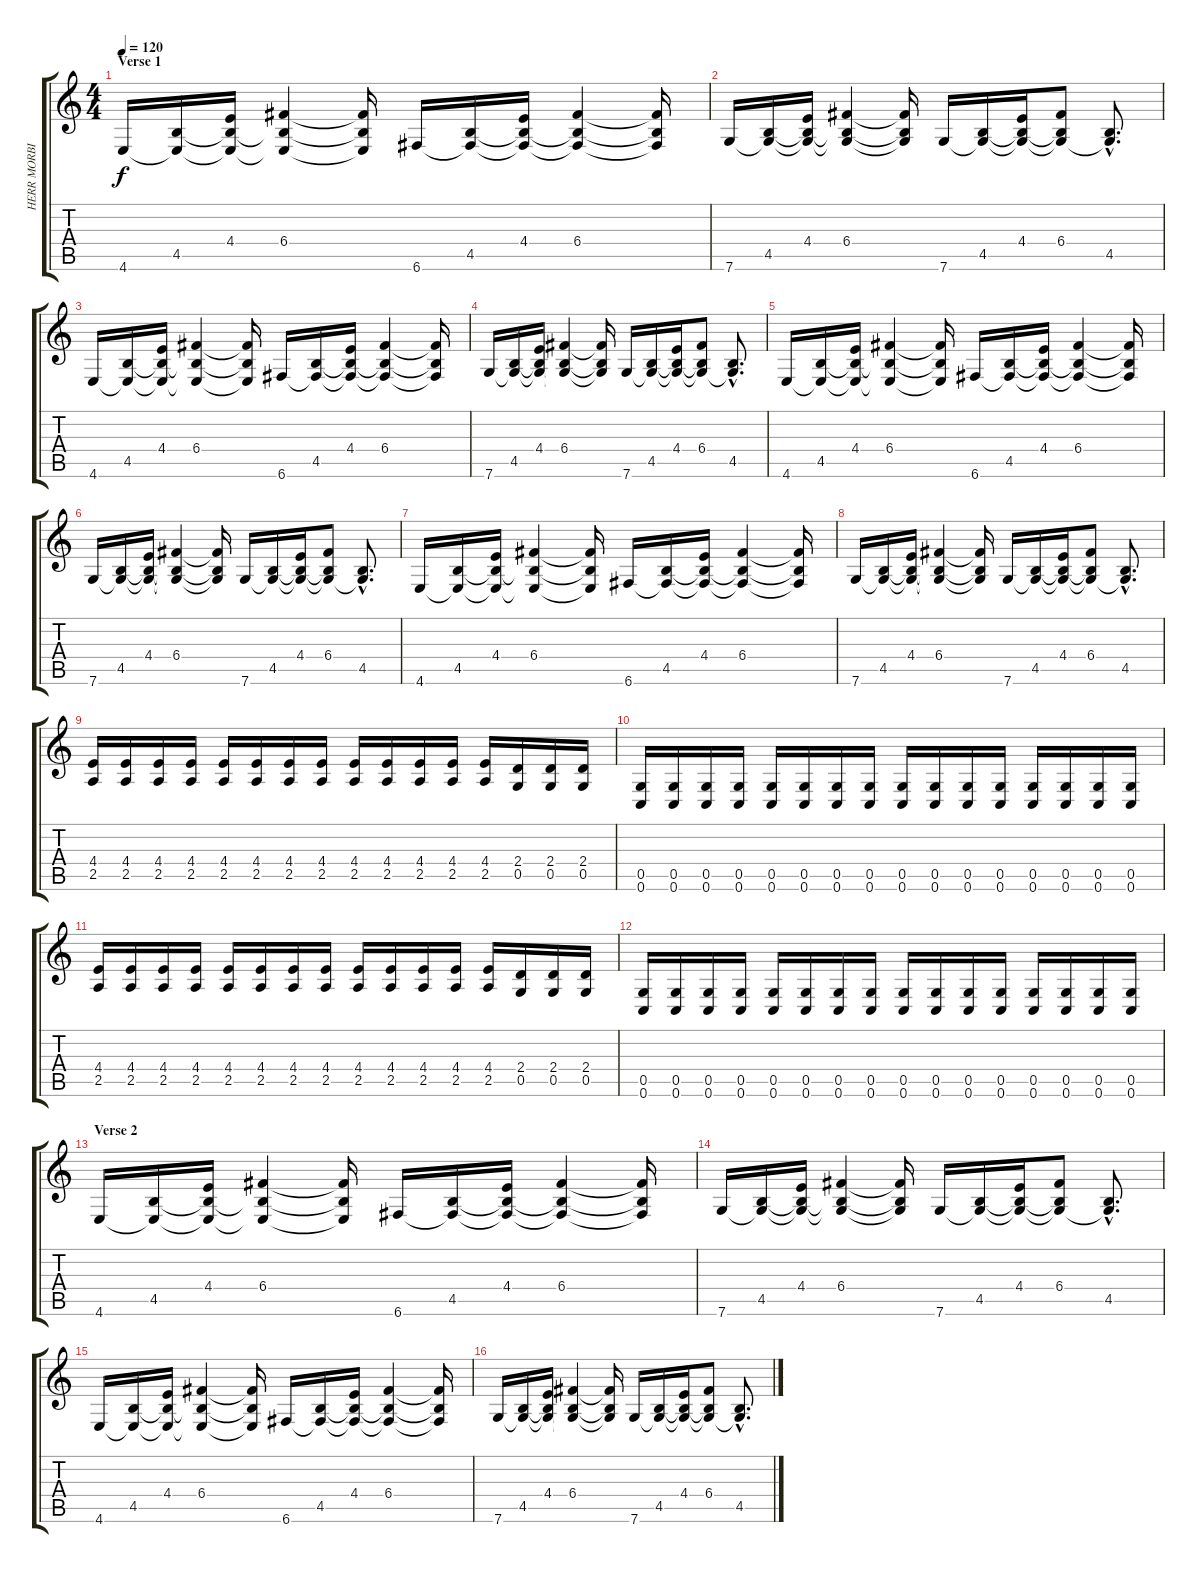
\track ("HERR MORBID" "HERR MORBI") {instrument distortionguitar}
\staff {score tabs}
\tuning (D4 Gb3 F3 C3 G2 C2) {hide}
\ts (4 4)
\section ("" "Verse 1")
\tempo 120
\clef g2
\ks c
4.6.16{dy f} (4.5 4.6{t}).16 (4.4 4.5{t} 4.6{t}).16 (6.4 4.5{t} 4.6{t}).4 (6.4{t} 4.5{t} 4.6{t}).16 6.6.16 (4.5 6.6{t}).16 (4.4 4.5{t} 6.6{t}).16 (6.4 4.5{t} 6.6{t}).4 (6.4{t} 4.5{t} 6.6{t}).16 |
7.6.16 (4.5 7.6{t}).16 (4.4 4.5{t} 7.6{t}).16 (6.4 4.5{t} 7.6{t}).4 (6.4{t} 4.5{t} 7.6{t}).16 7.6.16 (4.5 7.6{t}).16 (4.4 4.5{t} 7.6{t}).16 (6.4 4.5{t} 7.6{t}).8 (4.5{hac} 7.6{hac t}).8{d} |
4.6.16 (4.5 4.6{t}).16 (4.4 4.5{t} 4.6{t}).16 (6.4 4.5{t} 4.6{t}).4 (6.4{t} 4.5{t} 4.6{t}).16 6.6.16 (4.5 6.6{t}).16 (4.4 4.5{t} 6.6{t}).16 (6.4 4.5{t} 6.6{t}).4 (6.4{t} 4.5{t} 6.6{t}).16 |
7.6.16 (4.5 7.6{t}).16 (4.4 4.5{t} 7.6{t}).16 (6.4 4.5{t} 7.6{t}).4 (6.4{t} 4.5{t} 7.6{t}).16 7.6.16 (4.5 7.6{t}).16 (4.4 4.5{t} 7.6{t}).16 (6.4 4.5{t} 7.6{t}).8 (4.5{hac} 7.6{hac t}).8{d} |
4.6.16 (4.5 4.6{t}).16 (4.4 4.5{t} 4.6{t}).16 (6.4 4.5{t} 4.6{t}).4 (6.4{t} 4.5{t} 4.6{t}).16 6.6.16 (4.5 6.6{t}).16 (4.4 4.5{t} 6.6{t}).16 (6.4 4.5{t} 6.6{t}).4 (6.4{t} 4.5{t} 6.6{t}).16 |
7.6.16 (4.5 7.6{t}).16 (4.4 4.5{t} 7.6{t}).16 (6.4 4.5{t} 7.6{t}).4 (6.4{t} 4.5{t} 7.6{t}).16 7.6.16 (4.5 7.6{t}).16 (4.4 4.5{t} 7.6{t}).16 (6.4 4.5{t} 7.6{t}).8 (4.5{hac} 7.6{hac t}).8{d} |
4.6.16 (4.5 4.6{t}).16 (4.4 4.5{t} 4.6{t}).16 (6.4 4.5{t} 4.6{t}).4 (6.4{t} 4.5{t} 4.6{t}).16 6.6.16 (4.5 6.6{t}).16 (4.4 4.5{t} 6.6{t}).16 (6.4 4.5{t} 6.6{t}).4 (6.4{t} 4.5{t} 6.6{t}).16 |
7.6.16 (4.5 7.6{t}).16 (4.4 4.5{t} 7.6{t}).16 (6.4 4.5{t} 7.6{t}).4 (6.4{t} 4.5{t} 7.6{t}).16 7.6.16 (4.5 7.6{t}).16 (4.4 4.5{t} 7.6{t}).16 (6.4 4.5{t} 7.6{t}).8 (4.5{hac} 7.6{hac t}).8{d} |
(4.4 2.5).16 (4.4 2.5).16 (4.4 2.5).16 (4.4 2.5).16 (4.4 2.5).16 (4.4 2.5).16 (4.4 2.5).16 (4.4 2.5).16 (4.4 2.5).16 (4.4 2.5).16 (4.4 2.5).16 (4.4 2.5).16 (4.4 2.5).16 (2.4 0.5).16 (2.4 0.5).16 (2.4 0.5).16 |
(0.5 0.6).16 (0.5 0.6).16 (0.5 0.6).16 (0.5 0.6).16 (0.5 0.6).16 (0.5 0.6).16 (0.5 0.6).16 (0.5 0.6).16 (0.5 0.6).16 (0.5 0.6).16 (0.5 0.6).16 (0.5 0.6).16 (0.5 0.6).16 (0.5 0.6).16 (0.5 0.6).16 (0.5 0.6).16 |
(4.4 2.5).16 (4.4 2.5).16 (4.4 2.5).16 (4.4 2.5).16 (4.4 2.5).16 (4.4 2.5).16 (4.4 2.5).16 (4.4 2.5).16 (4.4 2.5).16 (4.4 2.5).16 (4.4 2.5).16 (4.4 2.5).16 (4.4 2.5).16 (2.4 0.5).16 (2.4 0.5).16 (2.4 0.5).16 |
(0.5 0.6).16 (0.5 0.6).16 (0.5 0.6).16 (0.5 0.6).16 (0.5 0.6).16 (0.5 0.6).16 (0.5 0.6).16 (0.5 0.6).16 (0.5 0.6).16 (0.5 0.6).16 (0.5 0.6).16 (0.5 0.6).16 (0.5 0.6).16 (0.5 0.6).16 (0.5 0.6).16 (0.5 0.6).16 |
\section ("" "Verse 2")
4.6.16 (4.5 4.6{t}).16 (4.4 4.5{t} 4.6{t}).16 (6.4 4.5{t} 4.6{t}).4 (6.4{t} 4.5{t} 4.6{t}).16 6.6.16 (4.5 6.6{t}).16 (4.4 4.5{t} 6.6{t}).16 (6.4 4.5{t} 6.6{t}).4 (6.4{t} 4.5{t} 6.6{t}).16 |
7.6.16 (4.5 7.6{t}).16 (4.4 4.5{t} 7.6{t}).16 (6.4 4.5{t} 7.6{t}).4 (6.4{t} 4.5{t} 7.6{t}).16 7.6.16 (4.5 7.6{t}).16 (4.4 4.5{t} 7.6{t}).16 (6.4 4.5{t} 7.6{t}).8 (4.5{hac} 7.6{hac t}).8{d} |
4.6.16 (4.5 4.6{t}).16 (4.4 4.5{t} 4.6{t}).16 (6.4 4.5{t} 4.6{t}).4 (6.4{t} 4.5{t} 4.6{t}).16 6.6.16 (4.5 6.6{t}).16 (4.4 4.5{t} 6.6{t}).16 (6.4 4.5{t} 6.6{t}).4 (6.4{t} 4.5{t} 6.6{t}).16 |
7.6.16 (4.5 7.6{t}).16 (4.4 4.5{t} 7.6{t}).16 (6.4 4.5{t} 7.6{t}).4 (6.4{t} 4.5{t} 7.6{t}).16 7.6.16 (4.5 7.6{t}).16 (4.4 4.5{t} 7.6{t}).16 (6.4 4.5{t} 7.6{t}).8 (4.5{hac} 7.6{hac t}).8{d}
